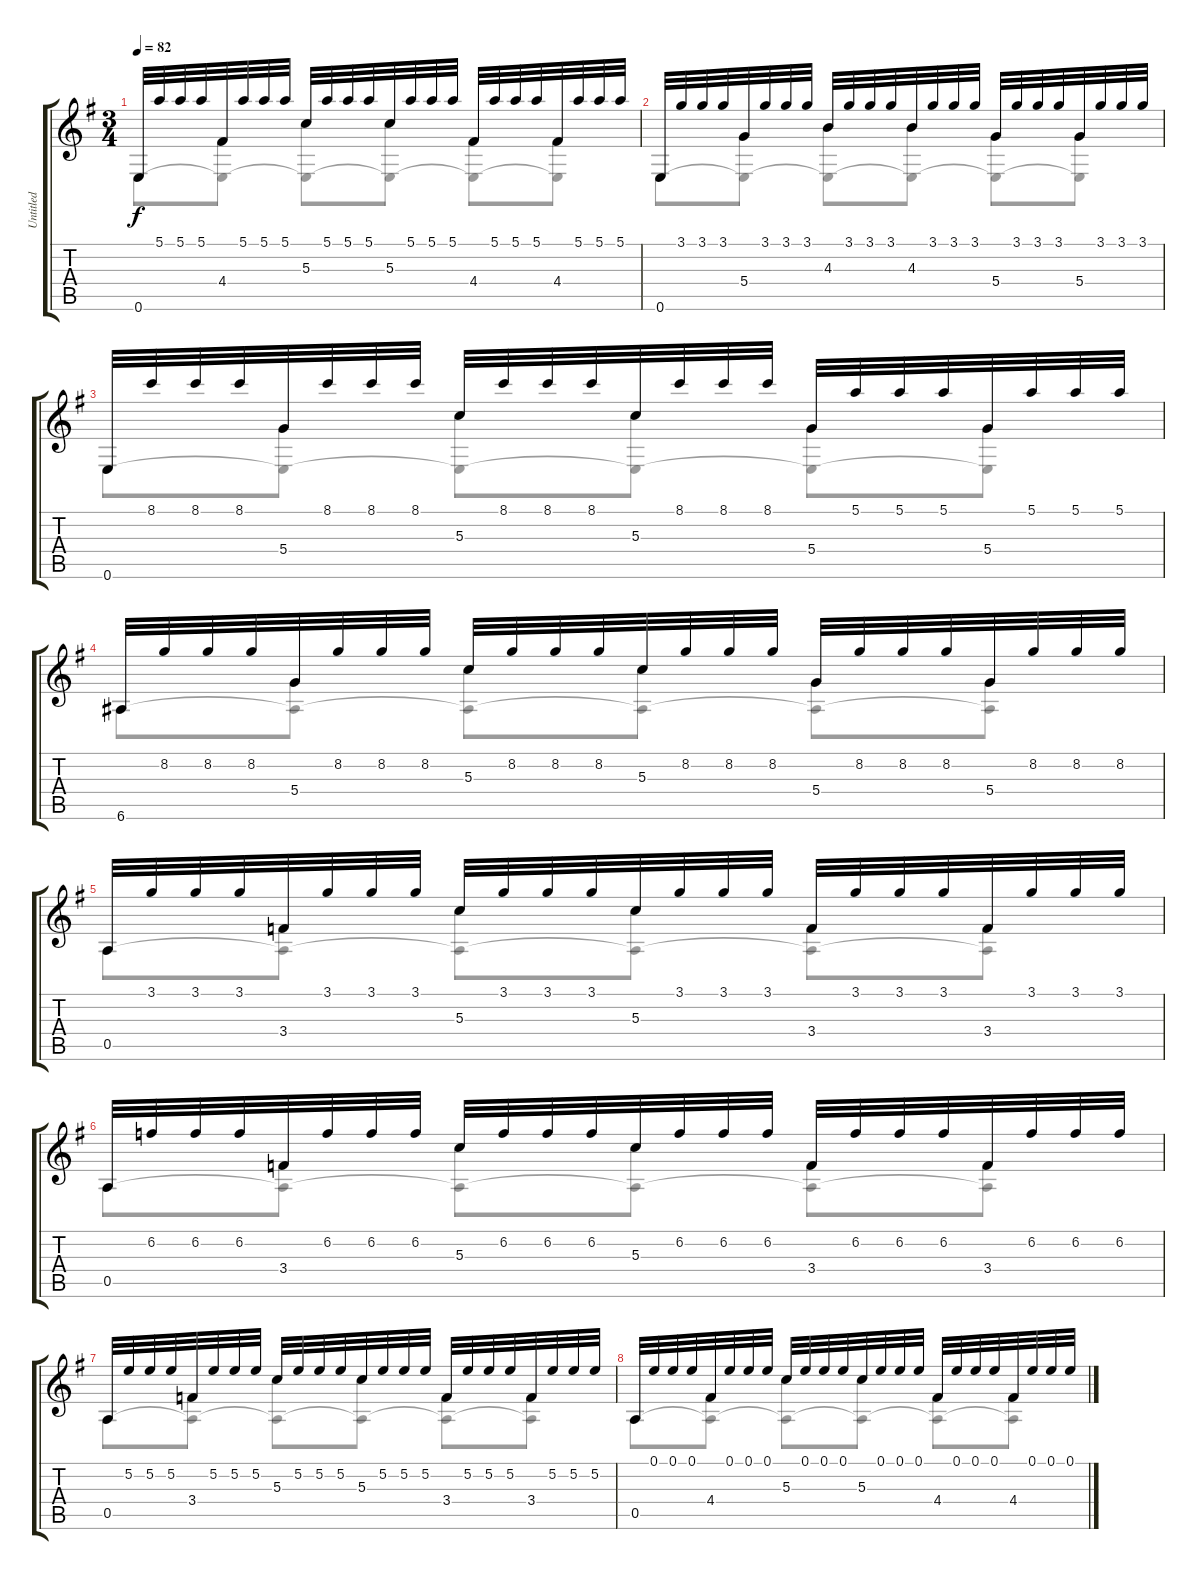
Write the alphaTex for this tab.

\track ("Untitled" "Untitled") {instrument acousticguitarnylon}
\staff {score tabs}
\tuning (E4 B3 G3 D3 A2 E2) {hide}
\voice
\ts (3 4)
\tempo 82
\clef g2
\ks g
0.6.32{dy f} 5.1.32 5.1.32 5.1.32 4.4.32 5.1.32 5.1.32 5.1.32 5.3.32 5.1.32 5.1.32 5.1.32 5.3.32 5.1.32 5.1.32 5.1.32 4.4.32 5.1.32 5.1.32 5.1.32 4.4.32 5.1.32 5.1.32 5.1.32 |
0.6.32 3.1.32 3.1.32 3.1.32 5.4.32 3.1.32 3.1.32 3.1.32 4.3.32 3.1.32 3.1.32 3.1.32 4.3.32 3.1.32 3.1.32 3.1.32 5.4.32 3.1.32 3.1.32 3.1.32 5.4.32 3.1.32 3.1.32 3.1.32 |
0.6.32 8.1.32 8.1.32 8.1.32 5.4.32 8.1.32 8.1.32 8.1.32 5.3.32 8.1.32 8.1.32 8.1.32 5.3.32 8.1.32 8.1.32 8.1.32 5.4.32 5.1.32 5.1.32 5.1.32 5.4.32 5.1.32 5.1.32 5.1.32 |
6.6.32 8.2.32 8.2.32 8.2.32 5.4.32 8.2.32 8.2.32 8.2.32 5.3.32 8.2.32 8.2.32 8.2.32 5.3.32 8.2.32 8.2.32 8.2.32 5.4.32 8.2.32 8.2.32 8.2.32 5.4.32 8.2.32 8.2.32 8.2.32 |
0.5.32 3.1.32 3.1.32 3.1.32 3.4.32 3.1.32 3.1.32 3.1.32 5.3.32 3.1.32 3.1.32 3.1.32 5.3.32 3.1.32 3.1.32 3.1.32 3.4.32 3.1.32 3.1.32 3.1.32 3.4.32 3.1.32 3.1.32 3.1.32 |
0.5.32 6.2.32 6.2.32 6.2.32 3.4.32 6.2.32 6.2.32 6.2.32 5.3.32 6.2.32 6.2.32 6.2.32 5.3.32 6.2.32 6.2.32 6.2.32 3.4.32 6.2.32 6.2.32 6.2.32 3.4.32 6.2.32 6.2.32 6.2.32 |
0.5.32 5.2.32 5.2.32 5.2.32 3.4.32 5.2.32 5.2.32 5.2.32 5.3.32 5.2.32 5.2.32 5.2.32 5.3.32 5.2.32 5.2.32 5.2.32 3.4.32 5.2.32 5.2.32 5.2.32 3.4.32 5.2.32 5.2.32 5.2.32 |
0.5.32 0.1.32 0.1.32 0.1.32 4.4.32 0.1.32 0.1.32 0.1.32 5.3.32 0.1.32 0.1.32 0.1.32 5.3.32 0.1.32 0.1.32 0.1.32 4.4.32 0.1.32 0.1.32 0.1.32 4.4.32 0.1.32 0.1.32 0.1.32
\voice
\clef g2
\ottava regular
\simile none
\ks g
0.6.8{dy f} (4.4 0.6{t}).8 (5.3 0.6{t}).8 (5.3 0.6{t}).8 (4.4 0.6{t}).8 (4.4 0.6{t}).8 |
0.6.8 (5.4 0.6{t}).8 (4.3 0.6{t}).8 (4.3 0.6{t}).8 (5.4 0.6{t}).8 (5.4 0.6{t}).8 |
0.6.8 (5.4 0.6{t}).8 (5.3 0.6{t}).8 (5.3 0.6{t}).8 (5.4 0.6{t}).8 (5.4 0.6{t}).8 |
6.6.8 (5.4 6.6{t}).8 (5.3 6.6{t}).8 (5.3 6.6{t}).8 (5.4 6.6{t}).8 (5.4 6.6{t}).8 |
0.5.8 (3.4 0.5{t}).8 (5.3 0.5{t}).8 (5.3 0.5{t}).8 (3.4 0.5{t}).8 (3.4 0.5{t}).8 |
0.5.8 (3.4 0.5{t}).8 (5.3 0.5{t}).8 (5.3 0.5{t}).8 (3.4 0.5{t}).8 (3.4 0.5{t}).8 |
0.5.8 (3.4 0.5{t}).8 (5.3 0.5{t}).8 (5.3 0.5{t}).8 (3.4 0.5{t}).8 (3.4 0.5{t}).8 |
0.5.8 (4.4 0.5{t}).8 (5.3 0.5{t}).8 (5.3 0.5{t}).8 (4.4 0.5{t}).8 (4.4 0.5{t}).8
